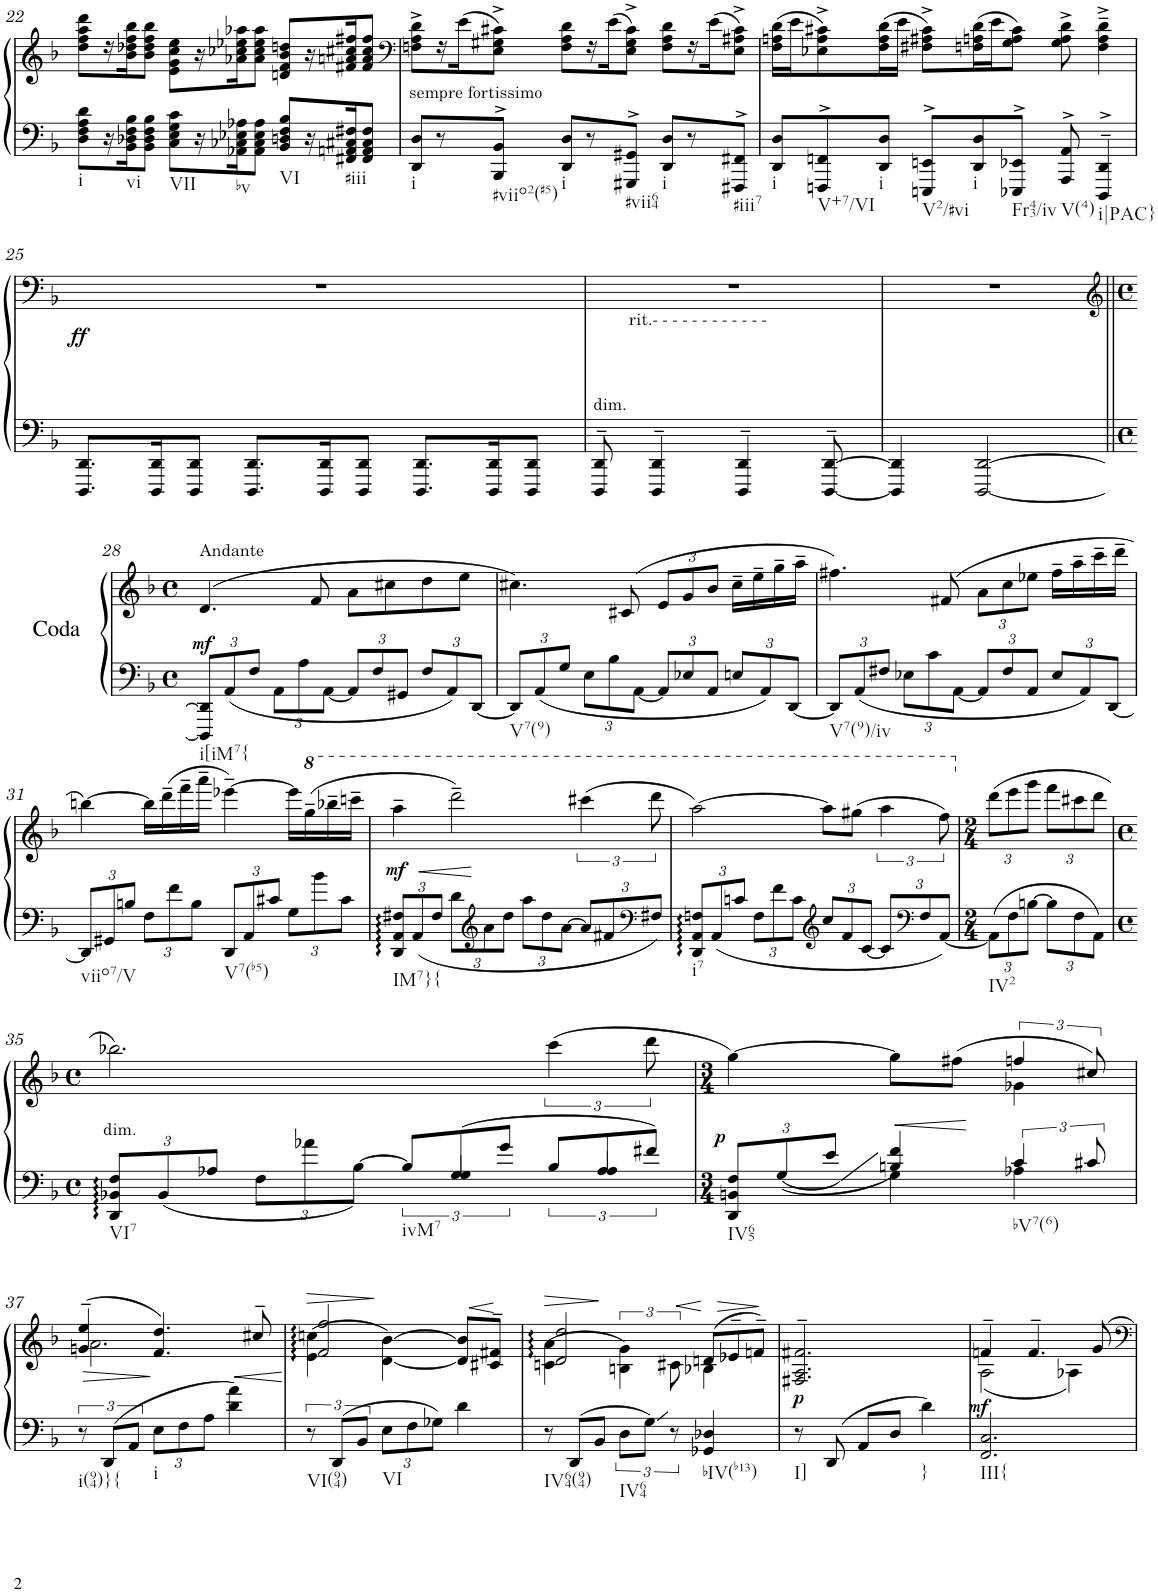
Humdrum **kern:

**kern	**kern	**dynam
*part1	*part1	*part1
*staff2	*staff1	*staff1/2
*I"Klavier	*	*
!!LO:PB:g=z
*clefF4	*clefG2	*
*k[b-]	*k[b-]	*
*M9/8	*M9/8	*
=22	=22	=22
!LO:TX:b:t=i	!	!
8D\ 8F\ 8A\ 8d\L	8dd\ 8ff\ 8aa\ 8ddd\L	.
16r	16r	.
!LO:TX:b:t=vi	!	!
16BB-\ 16D-X\ 16F\ 16B-\J	16b-\ 16dd-X\ 16ff\ 16bb-\J	.
8BB-\ 8D-\ 8F\ 8B-\J	8b-\ 8dd-\ 8ff\ 8bb-\J	.
!LO:TX:b:t=VII	!	!
8C\ 8E\ 8G\ 8c\L	8e\ 8g\ 8cc\ 8ee\L	.
16r	16r	.
!LO:TX:b:t=bv	!	!
16AA-X\ 16C-X\ 16E-X\ 16A-X\J	16a-X\ 16cc-X\ 16ee-X\ 16aa-X\J	.
8AA-\ 8C-\ 8E-\ 8A-\J	8a-\ 8cc-\ 8ee-\ 8aa-\J	.
!LO:TX:b:t=VI	!	!
8BB-/ 8Dn/ 8F/ 8B-/L	8dn/ 8f/ 8b-/ 8ddn/L	.
16r	16r	.
!LO:TX:b:t=#iii	!	!
16FF#X/ 16AAn/ 16C#X/ 16F#X/J	16f#X/ 16an/ 16cc#X/ 16ff#X/J	.
8FF#/ 8AA/ 8C#/ 8F#/J	8f#/ 8a/ 8cc#/ 8ff#/J	.
=23	=23	=23
*	*clefF4	*
!LO:TX:a:t=sempre fortissimo	!	!
!LO:TX:b:t=i	!	!
8DD/ 8D/L	8Fn\^ 8A\^ 8d\^L	.
8r	16r	.
.	(16e\J	.
!LO:TX:b:t=#viio2(#5)	!	!
8BBB-/^> 8BB-/^>J	8E\^ 8G#X\^ 8c#X\^J)	.
!LO:TX:b:t=i	!	!
8DD/ 8D/L	8F\ 8A\ 8d\L	.
8r	16r	.
.	(16e\J	.
!LO:TX:b:t=#vii64	!	!
8GGG#X/^> 8GG#X/^>J	8E\^ 8G#\^ 8c#\^J)	.
!LO:TX:b:t=i	!	!
8DD/ 8D/L	8F\ 8A\ 8d\L	.
8r	16r	.
.	(16e\J	.
!LO:TX:b:t=#iii7	!	!
8FFF#X/^> 8FF#X/^>J	8E\^ 8A#X\^ 8c#\^J)	.
=24	=24	=24
!LO:TX:b:t=i	!	!
8DD/ 8D/L	(16F\ 16An\ 16d\LL	.
.	16e\J	.
!LO:TX:b:t=V+7/VI	!	!
8FFFn/^> 8FFn/^>	8E-X\^ 8A\^ 8c#X\^)	.
!LO:TX:b:t=i	!	!
8DD/ 8D/J	(16F\ 16A\ 16d\L	.
.	16e\JJ	.
!LO:TX:b:t=V2/#vi	!	!
8EEEn/^> 8EEn/^>L	8F#X\^ 8A#X\^ 8c#\^L)	.
!LO:TX:b:t=i	!	!
8DD/ 8D/	(16Fn\ 16An\ 16d\L	.
.	16e\J	.
!LO:TX:b:t=Fr43/iv	!	!
8EEE-X/^> 8EE-X/^>J	8G\ 8A\ 8c#\J)	.
!LO:TX:b:t=V(4)	!	!
8AAA/^> 8AA/^>	8G\^ 8A\^ 8d\^	.
!LO:TX:b:t=i|PAC}	!	!
4DDD/~>^> 4DD/~>^>	4F\~^ 4A\~^ 4d\~^	.
!!LO:LB:g=z
=25	=25	=25
!	!	!LO:DY:b
8.DDD/ 8.DD/L	8%9r	ff
16DDD/ 16DD/K	.	.
8DDD/ 8DD/J	.	.
8.DDD/ 8.DD/L	.	.
16DDD/ 16DD/K	.	.
8DDD/ 8DD/J	.	.
8.DDD/ 8.DD/L	.	.
16DDD/ 16DD/K	.	.
8DDD/ 8DD/J	.	.
=26	=26	=26
*M6/8	*M6/8	*
!LO:TX:a:t=dim.	!	!
8DDD/~> 8DD/~>	2.r	.
!LO:TX:a:t=rit.- - - - - - - - - - - -	!	!
4DDD/~> 4DD/~>	.	.
4DDD/~> 4DD/~>	.	.
[8DDD/~> [8DD/~>	.	.
=27	=27	=27
4DDD/] 4DD/]	2.r	.
[2DDD/ [2DD/	.	.
!!LO:LB:g=z
=28||	=28||	=28||
*	*clefG2	*
*M4/4	*M4/4	*
*met(c)	*met(c)	*
*Xbrackettup	*	*
!	!LO:TX:a:t=Andante	!
!LO:TX:b:t=i[iM7{	!	!
!	!	!LO:DY:a=2
12DDD/] 12DD/]L	(4.d/	mf
12AA/	.	.
12F/J	.	.
12AA\L	.	.
12A\	.	.
.	8f/	.
[<12AA\J	.	.
12AA/L]	8a\L	.
12F/	.	.
.	8cc#X\	.
12GG#X/J	.	.
12F/L	8dd\	.
12AA/	.	.
.	8ee\J	.
[12DD/J	.	.
=29	=29	=29
!LO:TX:b:t=V7(9)	!	!
12DD/L]	4.cc#X\)	.
12AA/	.	.
12G/J	.	.
12E\L	.	.
12B-\	.	.
.	(8c#X/	.
[<12AA\J	.	.
*	*Xbrackettup	*
12AA/L]	12e/L	.
12E-X/	12g/	.
12AA/J	12b-/J	.
12En/L	16cc#~\LL	.
.	16ee~\	.
12AA/	.	.
.	16gg~\	.
[12DD/J	.	.
.	16aa~\JJ	.
=30	=30	=30
!LO:TX:b:t=V7(9)/iv	!	!
12DD/L]	4.ff#X\)	.
12AA/	.	.
12F#X/J	.	.
12E-X\L	.	.
12c\	.	.
.	(8f#X/	.
[<12AA\J	.	.
12AA/L]	12a\L	.
12F#/	12cc\	.
12AA/J	12ee-X\J	.
12E-/L	16ff#~\LL	.
.	16aa~\	.
12AA/	.	.
.	16ccc~\	.
[12DD/J	.	.
.	16ddd~\JJ	.
!!LO:LB:g=z
=31	=31	=31
!LO:TX:b:t=viio7/V	!	!
12DD/L]	[4bbn\)	.
12GG#X/	.	.
12Bn/J	.	.
12F\L	16bb\LL]	.
.	(16ddd~\	.
12f\	.	.
.	16fff~\	.
12B\J	.	.
.	16aaa~\JJ	.
!LO:TX:b:t=V7(b5)	!	!
12DD/L	[4eee-X~\)	.
12AA/	.	.
12c#X/J	.	.
12G\L	16eee-\LL]	.
*	*8va	*
.	(16ggg~\	.
12b-\	.	.
.	16bbb-X~\	.
12c#\J	.	.
.	16ccccn~\JJ	.
=32	=32	=32
*	*X8va	*
!LO:TX:b:t=IM7}{	!	!
!	!	!LO:DY:b
12DD/:: 12AA/:: 12F#X/::L	4aa~\	mf
12AA/	.	.
12F#/J	.	.
!	!	!LO:HP:b
12d\L	2ddd~\)	<
*clefG2	*	*
12a\	.	.
12dd\J	.	.
12aa\L	.	.
12dd\	.	.
[12a\J	.	.
*	*brackettup	*
12a/L]	(6ccc#X\	[
12f#X/	.	.
*clefF4	*	*
12F#X/J	12ddd\	.
=33	=33	=33
!LO:TX:b:t=i7	!	!
12DD/:: 12AA/:: 12Fn/::L	[2aa\)	.
12AA/	.	.
12cn/J	.	.
12F\L	.	.
12f\	.	.
12c\J	.	.
*clefG2	*	*
12cc/L	8aa\L]	.
12f/	.	.
.	(8gg#X\J	.
[12c/J	.	.
12c/L]	6aa\	.
*clefF4	*	*
12F/	.	.
[<12AA/J	12ff\)	.
=34	=34	=34
*M2/4	*M2/4	*
*	*Xbrackettup	*
!LO:TX:b:t=IV2	!	!
12AA\L]	(12ddd\L	.
12F\	12eee\	.
[12Bn\J	12ggg\J	.
12B\L]	12fff\L	.
12F\	12ccc#X\	.
12AA\J	12ddd\J	.
!!LO:LB:g=z
=35	=35	=35
*M4/4	*M4/4	*
*met(c)	*met(c)	*
*^	*	*
!LO:TX:a:t=dim.	!	!	!
!LO:TX:b:t=VI7	!	!	!
12DD/:: 12BB-X/:: 12F/::L	4ryy	2.bb-X\)	.
12BB-/	.	.	.
12A-X/J	.	.	.
12F\L	4ryy	.	.
12a-X\	.	.	.
[12B-\J	.	.	.
*brackettup	*	*	*
!LO:TX:b:t=ivM7	!	!	!
12B-/L]	12ryy	.	.
12G/	6G/	.	.
12g/J	.	.	.
*	*	*brackettup	*
12B-/L	12ryy	(6ccc\	.
12A-/	6A-/	.	.
12f#X/J	.	12ddd\	.
=36	=36	=36	=36
*M3/4	*	*M3/4	*
*Xbrackettup	*	*	*
*	*	*^	*
!LO:TX:b:t=IV65	!	!	!	!
!	!	!	!	!LO:DY:a=2
12DD/ 12BBn/ 12F/L	4ryy	[>4gg\)	4ryy	p
[<12G/	.	.	.	.
12e/J	.	.	.	.
4G\]	4Bn/ 4f/	8gg\L]	4ryy	.
.	.	(8ff#X\J	.	.
*	*brackettup	*	*	*
!LO:TX:b:t=bV7(6)	!	!	!	!
4A-X\	6c/	6ffn/	4g-X\	.
.	12c#X/	12cc#X/)	.	.
!!LO:LB:g=z	!!
=37	=37	=37	=37	=37
!LO:TX:b:t=i(94)}{	!	!	!	!
!	!	!	!	!LO:HP:b
*v	*v	*	*	*
12r	(4gn/~ 4ee/~	2.a\	>
12DD/L	.	.	.
12AA/J	.	.	.
*Xbrackettup	*	*	*
!LO:TX:b:t=i	!	!	!
12E\L	4.f/ 4.dd/)	.	]
12F\	.	.	.
12A\J	.	.	.
4d\ 4a\	.	.	.
.	8cc#X~/	.	.
=38	=38	=38	=38
*brackettup	*	*	*
!LO:TX:b:t=VI(94)	!	!	!
!	!	!	!LO:HP:b
12r	2.f/:: 2.ff/::	(>4e\ 4ccn\	>
12DD/L	.	.	.
12BB-/J	.	.	.
*Xbrackettup	*	*	*
!LO:TX:b:t=VI	!	!	!
12E\L	.	[<4d\ [>4b-\)	]
12F\	.	.	.
12G-X\J	.	.	.
!	!	!	!LO:HP:b
4d\	.	8d/] 8b-/]L	<
.	.	8c#X/~ 8f#X/~J	[
=39	=39	=39	=39
*brackettup	*	*	*
!LO:TX:b:t=IV64(94)	!	!	!
!	!	!	!LO:HP:b
12r	2d/ 2dd/	(>4cn\:: 4a\::	>
12DD/L	.	.	.
12BB-/J	.	.	.
!LO:TX:b:t=IV64	!	!	!
12D\L	.	6Bn\ 6g\)	]
12G\J	.	.	.
12r	.	12c#X\	.
*	*Xbrackettup	*	*
!LO:TX:b:t=bIV(b13)	!	!	!
4GG-X/ 4D-X/	(12dn/L	4B-X\	.
.	12e-X~/	.	.
.	12fn~/J)	.	.
*	*v	*v	*
=40	=40	=40
!LO:TX:b:t=I]	!	!
!	!	!LO:DY:b
8r	2.F#X/~> 2.A/~> 2.f#X/~>	p
8DD/	.	.
8AA/L	.	.
8D/J	.	.
!LO:TX:b:t=}	!	!
4d\	.	.
=41	=41	=41
*	*^	*
!LO:TX:b:t=III{	!	!	!
!	!	!	!LO:DY:a=2
2.FF/ 2.C/	4fn~/	(2A\	mf
.	4.f~/	.	.
.	.	4A-X\)	.
.	8g/	.	.
*	*v	*v	*
=	=	=
*-	*-	*-
